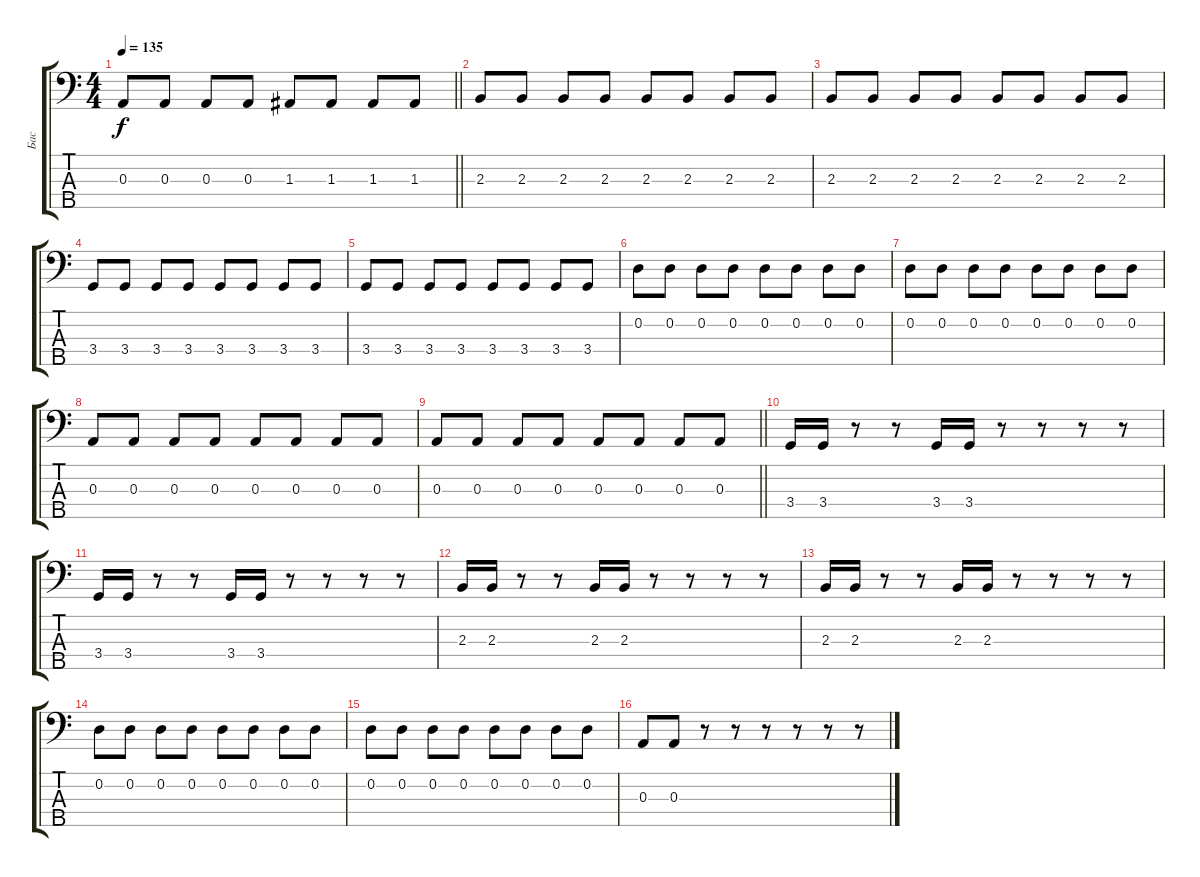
\track ("Бас" "Бас") {instrument electricbassfinger}
\staff {score tabs}
\tuning (G2 D2 A1 E1 B0) {hide}
\ts (4 4)
\tempo 135
\clef f4
\barLineRight lightlight
\ks c
0.3.8{dy f} 0.3.8 0.3.8 0.3.8 1.3.8 1.3.8 1.3.8 1.3.8 |
\section ("" " ")
2.3.8 2.3.8 2.3.8 2.3.8 2.3.8 2.3.8 2.3.8 2.3.8 |
2.3.8 2.3.8 2.3.8 2.3.8 2.3.8 2.3.8 2.3.8 2.3.8 |
3.4.8 3.4.8 3.4.8 3.4.8 3.4.8 3.4.8 3.4.8 3.4.8 |
3.4.8 3.4.8 3.4.8 3.4.8 3.4.8 3.4.8 3.4.8 3.4.8 |
0.2.8 0.2.8 0.2.8 0.2.8 0.2.8 0.2.8 0.2.8 0.2.8 |
0.2.8 0.2.8 0.2.8 0.2.8 0.2.8 0.2.8 0.2.8 0.2.8 |
0.3.8 0.3.8 0.3.8 0.3.8 0.3.8 0.3.8 0.3.8 0.3.8 |
\barLineRight lightlight
0.3.8 0.3.8 0.3.8 0.3.8 0.3.8 0.3.8 0.3.8 0.3.8 |
\section ("" " ")
3.4.16 3.4.16 r.8 r.8 3.4.16 3.4.16 r.8 r.8 r.8 r.8 |
3.4.16 3.4.16 r.8 r.8 3.4.16 3.4.16 r.8 r.8 r.8 r.8 |
2.3.16 2.3.16 r.8 r.8 2.3.16 2.3.16 r.8 r.8 r.8 r.8 |
2.3.16 2.3.16 r.8 r.8 2.3.16 2.3.16 r.8 r.8 r.8 r.8 |
0.2.8 0.2.8 0.2.8 0.2.8 0.2.8 0.2.8 0.2.8 0.2.8 |
0.2.8 0.2.8 0.2.8 0.2.8 0.2.8 0.2.8 0.2.8 0.2.8 |
0.3.8 0.3.8 r.8 r.8 r.8 r.8 r.8 r.8
